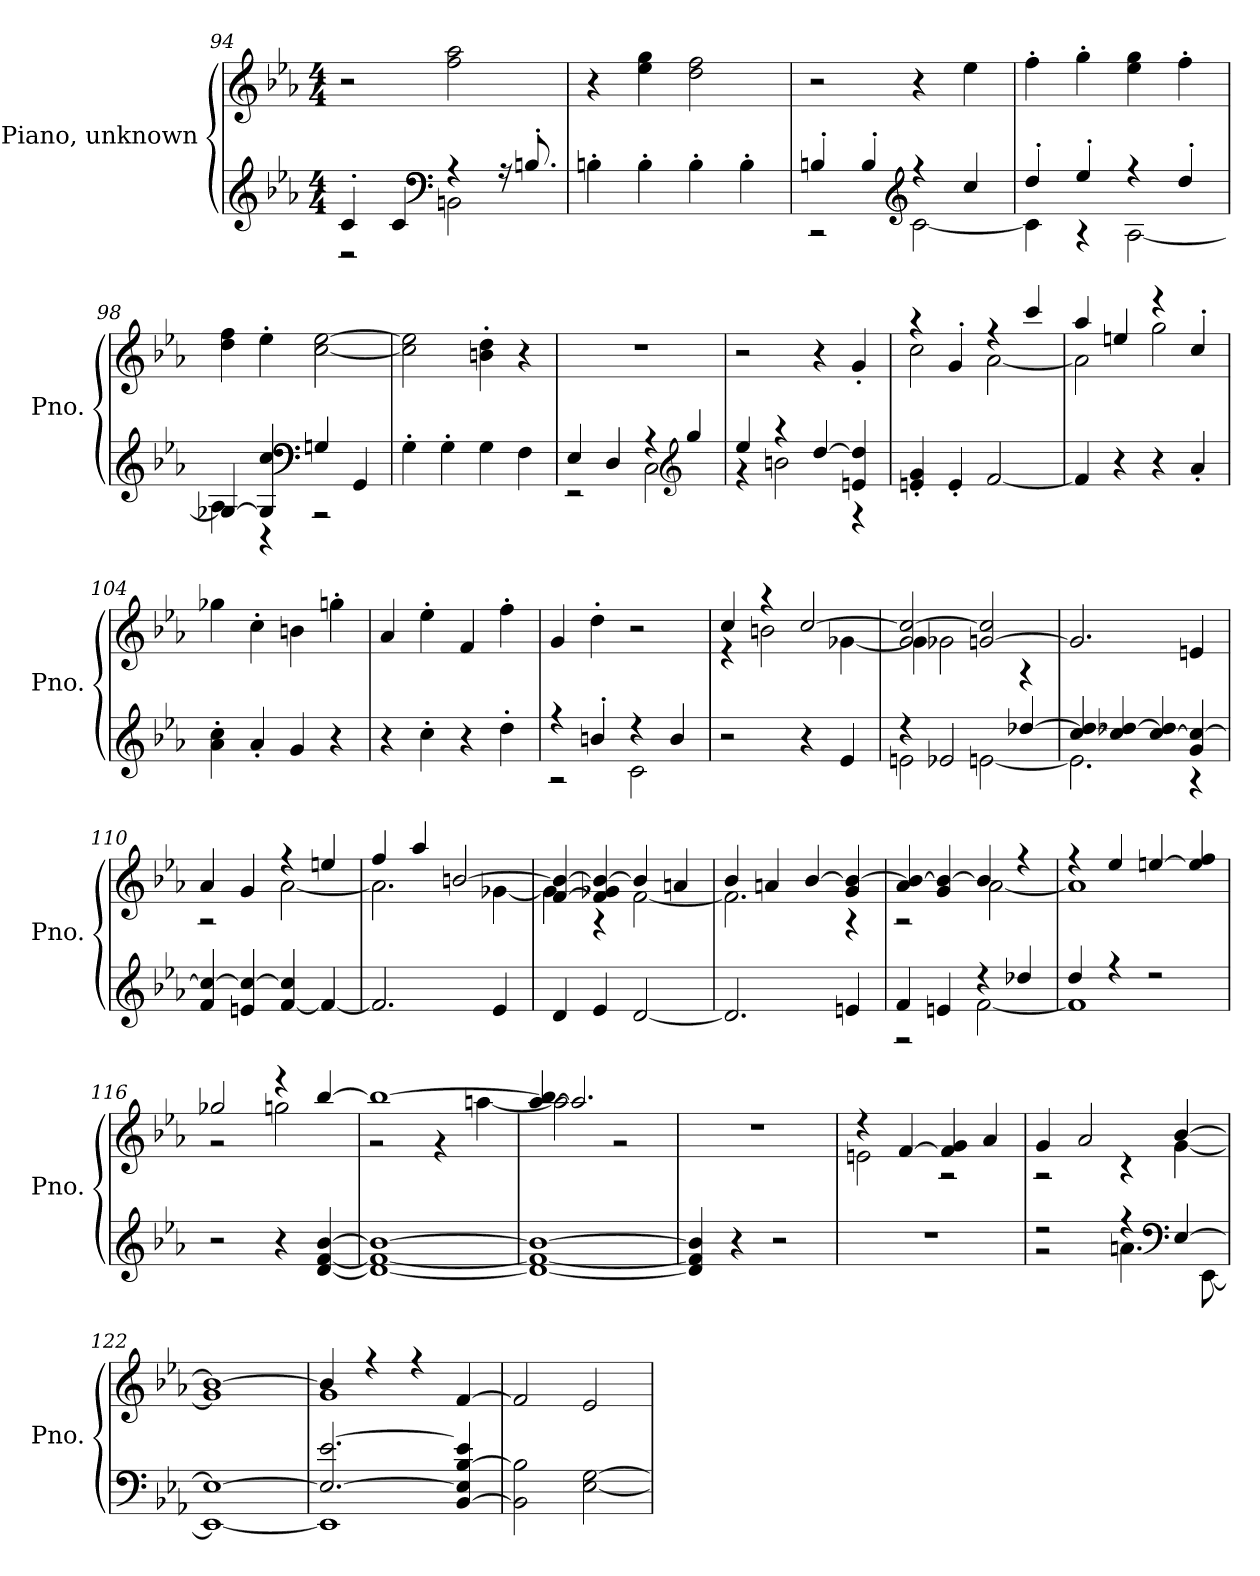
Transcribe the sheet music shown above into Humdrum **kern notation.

**kern	**kern
*part1	*part1
*staff2	*staff1
*I"Piano, unknown	*
*I'Pno.	*
*clefG2	*clefG2
*k[b-e-a-]	*k[b-e-a-]
*M4/4	*M4/4
=94	=94
*^	*
4c'/	2r	2r
4c/	.	.
*clefF4	*	*
4r	2BBn\	2ff\ 2aa-\
16r	.	.
8.Bn'/	.	.
*v	*v	*
=95	=95
4Bn'\	4r
4B'\	4ee-\ 4gg\
4B'\	2dd\ 2ff\
4B'\	.
!!LO:LB:g=z
=96	=96
*^	*
4Bn'/	2r	2r
4B'/	.	.
*clefG2	*	*
4r	[2c\	4r
4cc/	.	4ee-\
=97	=97	=97
4dd'/	4c\]	4ff'\
4ee-'/	4r	4gg'\
4r	[2A-\	4ee-\ 4gg\
4dd'/	.	4ff'\
=98	=98	=98
[4G-X/	4A-\]	4dd\ 4ff\
4G-/] 4cc/	4r	4ee-'\
*clefF4	*	*
4Gn/	2r	[2cc\ [2ee-\
4GG/	.	.
*v	*v	*
=99	=99
4G'\	2cc\] 2ee-\]
4G'\	.
4G\	4bn\' 4dd\'
4F\	4r
=100	=100
*^	*
4E-/	2r	1r
4D/	.	.
4r	2C\	.
*clefG2	*	*
4gg/	.	.
=101	=101	=101
4ee-/	4r	2r
4r	2bn\	.
[4dd/	.	4r
4en/ 4dd/]	4r	4g'/
*v	*v	*
!!LO:LB:g=z
=102	=102
*	*^
4en/' 4g/'	4r	2cc\
4e'/	4g'/	.
[2f/	4r	[2a-\
.	4ccc/	.
=103	=103	=103
4f/]	4aa-/	2a-\]
4r	4een/	.
4r	4r	2gg\
4a-'/	4cc'/	.
*	*v	*v
=104	=104
4a-\' 4cc\'	4gg-X\
4a-'/	4cc'\
4g/	4bn\
4r	4ggn'\
=105	=105
4r	4a-/
4cc'\	4ee-'\
4r	4f/
4dd'\	4ff'\
=106	=106
*^	*
4r	2r	4g/
4bn'/	.	4dd'\
4r	2c\	2r
4b/	.	.
*v	*v	*
=107	=107
*	*^
2r	4cc/	4r
.	4r	2bn\
4r	[2cc/	.
4e-/	.	[4g-X\
=108	=108	=108
*^	*	*
4r	2en\	2g/ 2cc/_	4g-\]
2e-X/	.	.	2g-X\
.	[2en\	[2gn/ 2cc/]	.
[4dd-X/	.	.	4r
*	*	*v	*v
!!LO:LB:g=z
=109	=109	=109
[4cc/ 4dd-/]	2.e\]	2.g/]
4cc/] [4dd-X/	.	.
[4cc/ 4dd-/]	.	.
4g/ 4cc/_	4r	4en/
*v	*v	*
=110	=110
*	*^
4f/ 4cc/_	4a-/	2r
4en/ 4cc/_	4g/	.
[4f/ 4cc/]	4r	[2a-\
4f/_	4een/	.
=111	=111	=111
2.f/]	4ff/	2.a-\]
.	4aa-/	.
.	[2bn/	.
4e-/	.	[4g-X\
=112	=112	=112
4d/	[4f/ 4b/_	4g-\]
4e-/	4f/] 4g-X/ 4b/_	4r
[2d/	4b/]	[2f\
.	4an/	.
=113	=113	=113
2.d/]	4b-/	2.f\]
.	4an/	.
.	[4b-/	.
4en/	4g/ 4b-/_	4r
=114	=114	=114
*^	*	*
4f/	2r	4a-/ 4b-/_	2r
4en/	.	4g/ 4b-/_	.
4r	[2f\	4b-/]	[2a-\
4dd-X/	.	4r	.
!!LO:PB:g=z	!!
=115	=115	=115	=115
4dd/	1f]	4r	1a-]
4r	.	4ee-/	.
2r	.	[4een/	.
.	.	4ee/] 4ff/	.
*v	*v	*	*
=116	=116	=116
2r	2gg-X/	2r
4r	4r	2ggn\
[4d/ [4f/ [4b-/	[4bb-/	.
=117	=117	=117
1d_ 1f_ 1b-_	1bb-_	2r
.	.	4r
.	.	[4aan\
=118	=118	=118
1d_ 1f_ 1b-_	[4aa-/ 4bb-/]	2aa\]
.	2.aa-/]	.
.	.	2r
*	*v	*v
=119	=119
4d/] 4f/] 4b-/]	1r
4r	.
2r	.
=120	=120
*	*^
1r	4r	2en\
.	[4f/	.
.	4f/] 4g/	2r
.	4a-/	.
=121	=121	=121
*^	*	*
2r	2r	4g/	2r
.	.	2a-/	.
4r	4.an\	.	4r
*clefF4	*	*	*
[4E-/	.	[4b-/	[4g\
.	[8EE-\	.	.
!!LO:LB:g=z	!!
=122	=122	=122	=122
1E-_	1EE-_	1b-_	1g]
=123	=123	=123	=123
2.E-/_ [2.e-/	1EE-]	4b-/]	1g
.	.	4r	.
.	.	4r	.
[4BB-/ 4E-/] [4B-/ 4e-/]	.	[4f/	.
*v	*v	*	*
*	*v	*v
=124	=124
2BB-\] 2B-\]	2f/]
[2E-\ [2G\	2e-/
=	=
*-	*-
